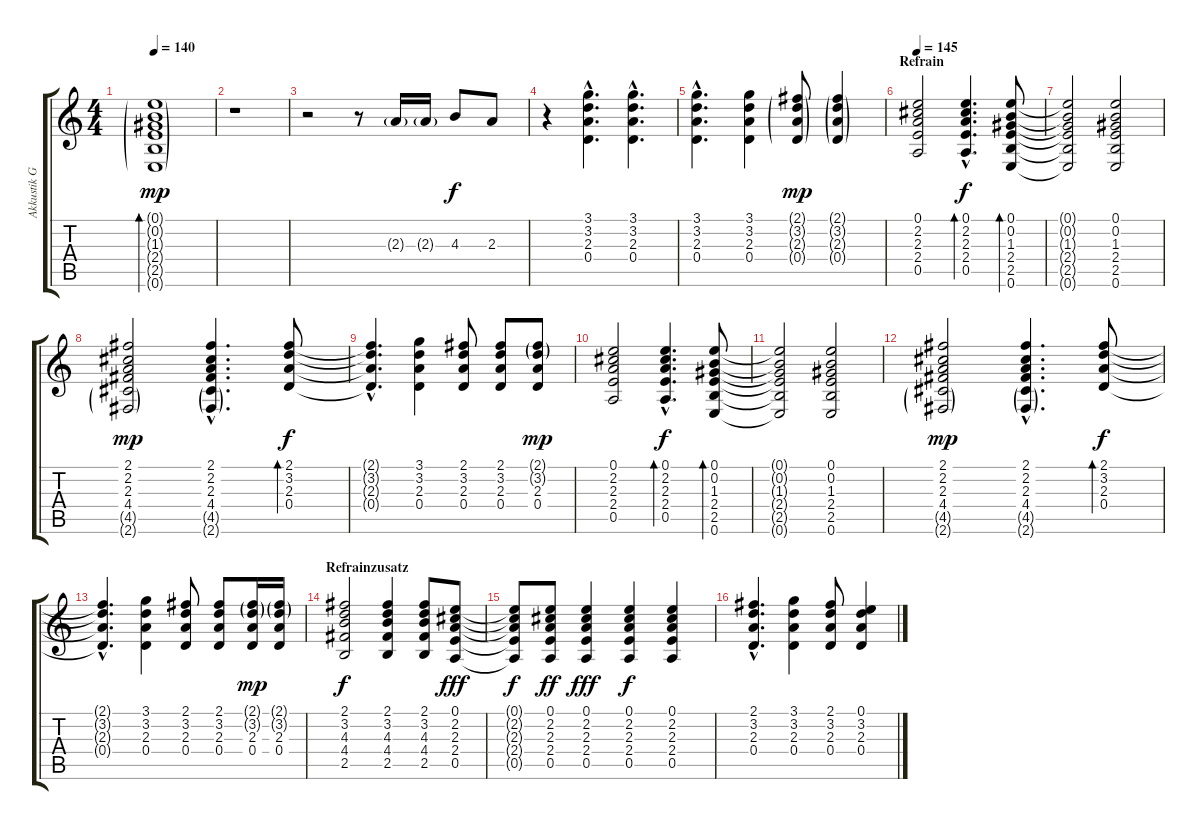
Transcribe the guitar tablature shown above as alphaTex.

\track ("Akkustik Gitarre" "Akkustik G") {instrument acousticguitarsteel}
\staff {score tabs}
\tuning (E4 B3 G3 D3 A2 E2) {hide}
\ts (4 4)
\tempo 140
\clef g2
\ks c
(0.1{g} 0.2{g} 1.3{g} 2.4{g} 2.5{g} 0.6{g}).1{bd 120 dy mp} |
r.1 |
r.2 r.8 2.3{g}.16 2.3{g}.16 4.3.8{dy f} 2.3.8 |
r.4 (3.1{hac} 3.2{hac} 2.3{hac} 0.4{hac}).4{d} (3.1{hac} 3.2{hac} 2.3{hac} 0.4{hac}).4{d} |
(3.1{hac} 3.2{hac} 2.3{hac} 0.4{hac}).4{d} (3.1 3.2 2.3 0.4).4 (2.1{g} 3.2{g} 2.3{g} 0.4{g}).8{dy mp} (2.1{g} 3.2{g} 2.3{g} 0.4{g}).4 |
\section ("" "Refrain")
\tempo 145
(0.1 2.2 2.3 2.4 0.5).2 (0.1{hac} 2.2{hac} 2.3{hac} 2.4{hac} 0.5{hac}).4{d bd 60 dy f} (0.1 0.2 1.3 2.4 2.5 0.6).8{bd 60} |
(0.1{t} 0.2{t} 1.3{t} 2.4{t} 2.5{t} 0.6{t}).2 (0.1 0.2 1.3 2.4 2.5 0.6).2 |
(2.1 2.2 2.3 4.4 4.5{g} 2.6{g}).2{dy mp} (2.1{hac} 2.2{hac} 2.3{hac} 4.4{hac} 4.5{g hac} 2.6{g hac}).4{d} (2.1 3.2 2.3 0.4).8{bd 60 dy f} |
(2.1{hac t} 3.2{hac t} 2.3{hac t} 0.4{hac t}).4{d} (3.1 3.2 2.3 0.4).4 (2.1 3.2 2.3 0.4).8 (2.1 3.2 2.3 0.4).8 (2.1{g} 3.2{g} 2.3 0.4).8{dy mp} |
(0.1 2.2 2.3 2.4 0.5).2 (0.1{hac} 2.2{hac} 2.3{hac} 2.4{hac} 0.5{hac}).4{d bd 60 dy f} (0.1 0.2 1.3 2.4 2.5 0.6).8{bd 60} |
(0.1{t} 0.2{t} 1.3{t} 2.4{t} 2.5{t} 0.6{t}).2 (0.1 0.2 1.3 2.4 2.5 0.6).2 |
(2.1 2.2 2.3 4.4 4.5{g} 2.6{g}).2{dy mp} (2.1{hac} 2.2{hac} 2.3{hac} 4.4{hac} 4.5{g hac} 2.6{g hac}).4{d} (2.1 3.2 2.3 0.4).8{bd 60 dy f} |
(2.1{hac t} 3.2{hac t} 2.3{hac t} 0.4{hac t}).4{d} (3.1 3.2 2.3 0.4).4 (2.1 3.2 2.3 0.4).8 (2.1 3.2 2.3 0.4).8 (2.1{g} 3.2{g} 2.3 0.4).16{dy mp} (2.1{g} 3.2{g} 2.3 0.4).16 |
\section ("" "Refrainzusatz")
(2.1 3.2 4.3 4.4 2.5).2{dy f} (2.1 3.2 4.3 4.4 2.5).4 (2.1 3.2 4.3 4.4 2.5).8 (0.1 2.2 2.3 2.4 0.5).8{dy fff} |
(0.1{t} 2.2{t} 2.3{t} 2.4{t} 0.5{t}).8{dy f} (0.1 2.2 2.3 2.4 0.5).8{dy ff} (0.1 2.2 2.3 2.4 0.5).4{dy fff} (0.1 2.2 2.3 2.4 0.5).4{dy f} (0.1 2.2 2.3 2.4 0.5).4 |
(2.1{hac} 3.2{hac} 2.3{hac} 0.4{hac}).4{d} (3.1 3.2 2.3 0.4).4 (2.1 3.2 2.3 0.4).8 (0.1 3.2 2.3 0.4).4
